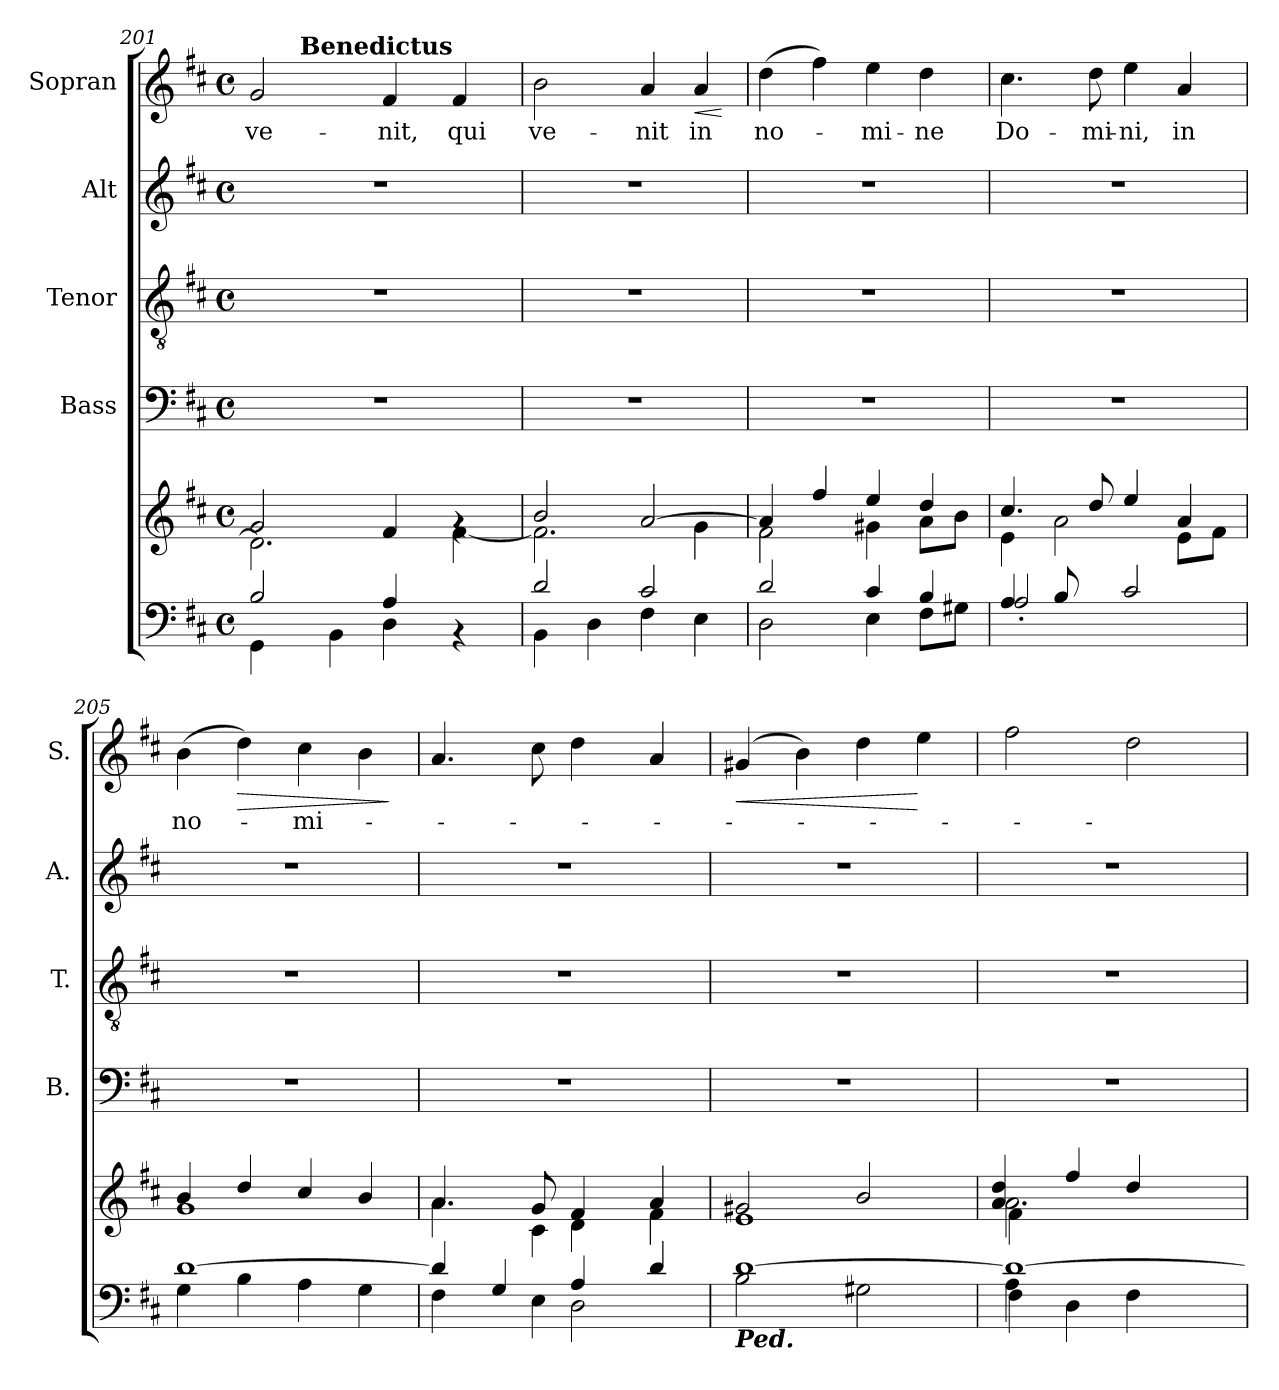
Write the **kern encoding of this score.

**kern	**kern	**kern	**kern	**kern	**kern	**text	**dynam
*part5	*part5	*part4	*part3	*part2	*part1	*part1	*part1
*staff6	*staff5	*staff4	*staff3	*staff2	*staff1	*staff1	*staff1
*	*	*I"Bass	*I"Tenor	*I"Alt	*I"Sopran	*	*
*	*	*I'B.	*I'T.	*I'A.	*I'S.	*	*
*clefF4	*clefG2	*clefF4	*clefGv2	*clefG2	*clefG2	*	*
*k[f#c#]	*k[f#c#]	*k[f#c#]	*k[f#c#]	*k[f#c#]	*k[f#c#]	*	*
*D:	*D:	*D:	*D:	*D:	*D:	*	*
*M4/4	*M4/4	*M4/4	*M4/4	*M4/4	*M4/4	*	*
*met(c)	*met(c)	*met(c)	*met(c)	*met(c)	*met(c)	*	*
=201	=201	=201	=201	=201	=201	=201	=201
*^	*^	*	*	*	*	*	*
!	!	!	!	!	!	!	!	!LO:LY:b	!
*	*	*	*	*	*	*	*^	*	*
2B/	4GG\	2g/	2.d\]	1r	1r	1r	2g/	8ryy	ve-	.
.	.	.	.	.	.	.	.	32ryy	.	.
!	!	!	!	!	!	!	!	!LO:TX:a:B:t=Benedictus	!	!
.	.	.	.	.	.	.	.	2ryy	.	.
.	4BB\	.	.	.	.	.	.	.	.	.
!	!	!	!	!	!	!	!	!	!LO:LY:b	!
4A/	4D\	4f#/	.	.	.	.	4f#/	.	-nit,	.
.	.	.	.	.	.	.	.	4ryy	.	.
!	!	!	!	!	!	!	!	!	!LO:LY:b	!
4rAA	4ryy	4rf	[<4f#\	.	.	.	4f#/	.	qui	.
.	.	.	.	.	.	.	.	16.ryy	.	.
=202	=202	=202	=202	=202	=202	=202	=202	=202	=202	=202
!	!	!	!	!	!	!	!	!	!LO:LY:b	!
*	*	*	*	*	*	*	*v	*v	*	*
2d/	4BB\	2b/	2.f#\]	1r	1r	1r	2b\	ve-	.
.	4D\	.	.	.	.	.	.	.	.
!	!	!	!	!	!	!	!	!LO:LY:b	!
2c#/	4F#\	[>2a/	.	.	.	.	4a/	-nit	.
!	!	!	!	!	!	!	!	!LO:LY:b	!LO:HP:b
.	4E\	.	4g\	.	.	.	4a/	in	<
*v	*v	*	*	*	*	*	*	*	*
*	*v	*v	*	*	*	*	*	*
.	.	.	.	.	.	.	[
=203	=203	=203	=203	=203	=203	=203	=203
*^	*^	*	*	*	*	*	*
!	!	!	!	!	!	!	!	!LO:LY:b	!
2d/	2D\	4a/]	2f#\	1r	1r	1r	(>4dd\	no-	.
.	.	4ff#/	.	.	.	.	4ff#\)	.	.
!	!	!	!	!	!	!	!	!LO:LY:b	!
4c#/	4E\	4ee/	4g#X\	.	.	.	4ee\	-mi-	.
!	!	!	!	!	!	!	!	!LO:LY:b	!
4B/	8F#\L	4dd/	8a\L	.	.	.	4dd\	-ne	.
.	8G#X\J	.	8b\J	.	.	.	.	.	.
=204	=204	=204	=204	=204	=204	=204	=204	=204	=204
!	!	!	!	!	!	!	!	!LO:LY:b	!
4A/	2A'>/	4.cc#/	4e\	1r	1r	1r	4.cc#\	Do-	.
8B/	.	.	2a\	.	.	.	.	.	.
!	!	!	!	!	!	!	!	!LO:LY:b	!
2ryy	.	8dd/	.	.	.	.	8dd\	-mi-	.
!	!	!	!	!	!	!	!	!LO:LY:b	!
.	2c#/	4ee/	.	.	.	.	4ee\	-ni,	.
!	!	!	!	!	!	!	!	!LO:LY:b	!
.	.	4a/	8e\L	.	.	.	4a/	in	.
8ryy	.	.	8f#\J	.	.	.	.	.	.
!!LO:PB:g=z
=205	=205	=205	=205	=205	=205	=205	=205	=205	=205
!	!	!	!	!	!	!	!	!LO:LY:b	!
[>1d	4G\	4b/	1g	1r	1r	1r	(>4b\	no-	.
!	!	!	!	!	!	!	!	!	!LO:HP:b
.	4B\	4dd/	.	.	.	.	4dd\)	.	>
!	!	!	!	!	!	!	!	!LO:LY:b	!
.	4A\	4cc#/	.	.	.	.	4cc#\	-mi-	.
.	4G\	4b/	.	.	.	.	4b\	.	.
*v	*v	*	*	*	*	*	*	*	*
*	*v	*v	*	*	*	*	*	*
.	.	.	.	.	.	.	]
=206	=206	=206	=206	=206	=206	=206	=206
*^	*^	*	*	*	*	*	*
*	*^	*	*^	*	*	*	*	*	*
*	*	*^	*	*	*	*	*	*	*	*	*
4d/]	4F#\	4.ryy	2ryy	4.a\	4.a/	2ryy	1r	1r	1r	4.a/	.	.
2.ryy	4G/	.	.	.	.	.	.	.	.	.	.	.
.	.	4E\	.	8g/	4c#\	.	.	.	.	8cc#\	.	.
.	4A/	.	2D\	4f#/	.	4d\	.	.	.	4dd\	.	.
.	.	4.ryy	.	.	4.ryy	.	.	.	.	.	.	.
.	4d/	.	.	4a/	.	4f#\	.	.	.	4a/	.	.
*	*v	*v	*v	*	*	*	*	*	*	*	*	*
=207	=207	=207	=207	=207	=207	=207	=207	=207	=207	=207
!LO:TX:b:Bi:t=Ped.	!	!	!	!	!	!	!	!	!	!
!	!	!	!	!	!	!	!	!	!	!LO:HP:b
*	*	*	*v	*v	*	*	*	*	*	*
[>1d	2B\	2g#X/	1e	1r	1r	1r	(4g#X/	.	<
.	.	.	.	.	.	.	4b\)	.	.
.	2G#X\	2b/	.	.	.	.	4dd\	.	.
.	.	.	.	.	.	.	4ee\	.	[
=208	=208	=208	=208	=208	=208	=208	=208	=208	=208
*	*^	*	*^	*	*	*	*	*	*
1d_	4A\	4F#\	2.a\	4a/ 4dd/	4f#\	1r	1r	1r	2ff#\	.	.
.	4D\	2.ryy	.	4ryy	4ff#/	.	.	.	.	.	.
.	4F#\	.	.	2ryy	4dd/	.	.	.	2dd\	.	.
.	4ryy	.	4ryy	.	4ryy	.	.	.	.	.	.
*v	*v	*v	*	*	*	*	*	*	*	*	*
*	*v	*v	*v	*	*	*	*	*	*
=	=	=	=	=	=	=	=
*-	*-	*-	*-	*-	*-	*-	*-
